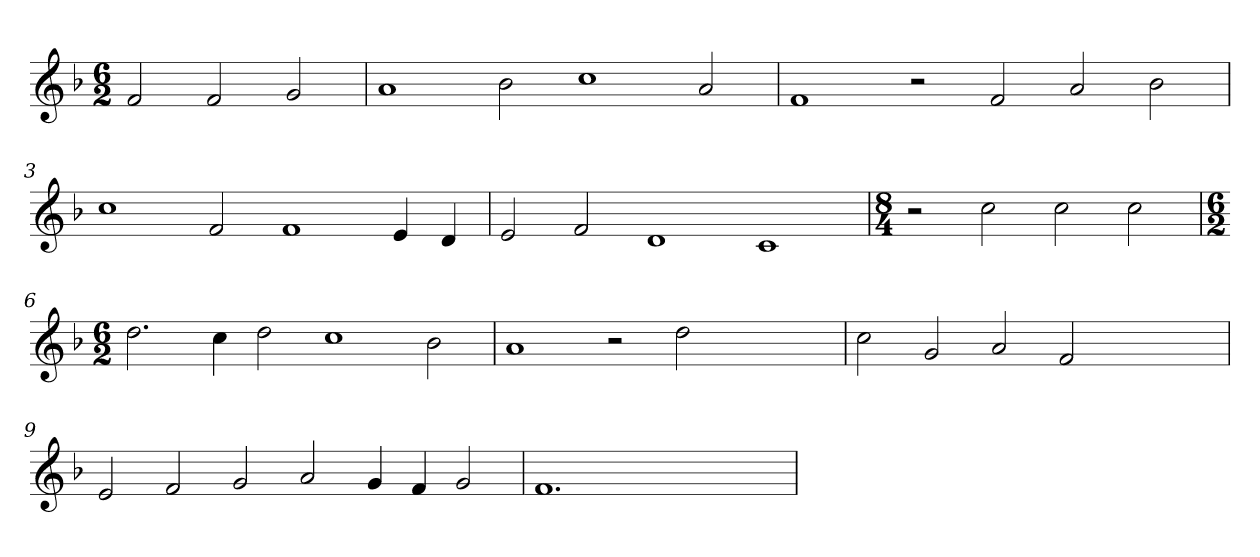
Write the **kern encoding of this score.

**kern
*part1
*staff1
*clefG2
*k[b-]
*F:
*M6/2
=
2f
2f
2g
=1
1a
2b-
1cc
2a
=2
1f
2r
2f
2a
2b-
=3
1cc
2f
1f
4e
4d
=4
2e
2f
1d
1c
=5
*M8/4
2r
2cc
2cc
2cc
=6
*M6/2
2.dd
4cc
2dd
1cc
2b-
=7
1a
2r
2dd
1ryy
=8
2cc
2g
2a
2f
1ryy
=9
2e
2f
2g
2a
4g
4f
2g
=10
1.f
1.ryy
=
*-
